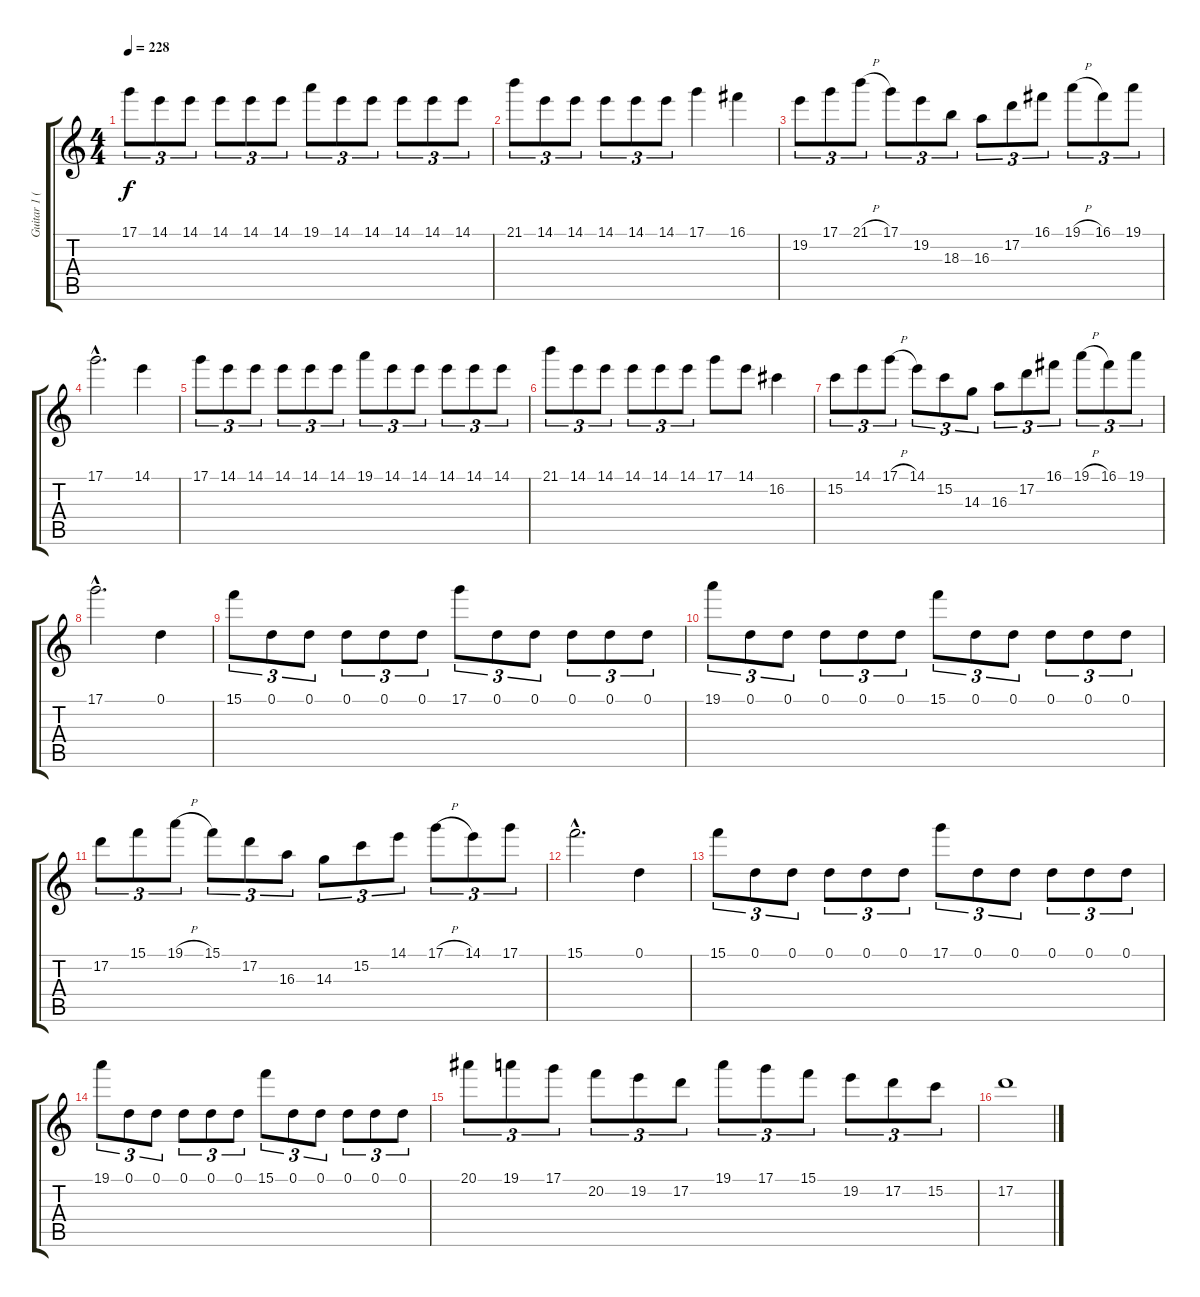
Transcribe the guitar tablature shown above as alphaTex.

\track ("Guitar 1 (Alexi)" "Guitar 1 (") {instrument overdrivenguitar}
\staff {score tabs}
\tuning (D4 A3 F3 C3 G2 D2) {hide}
\ts (4 4)
\tempo 228
\clef g2
\ks c
17.1.8{tu (3 2) dy f} 14.1.8{tu (3 2)} 14.1.8{tu (3 2)} 14.1.8{tu (3 2)} 14.1.8{tu (3 2)} 14.1.8{tu (3 2)} 19.1.8{tu (3 2)} 14.1.8{tu (3 2)} 14.1.8{tu (3 2)} 14.1.8{tu (3 2)} 14.1.8{tu (3 2)} 14.1.8{tu (3 2)} |
21.1.8{tu (3 2)} 14.1.8{tu (3 2)} 14.1.8{tu (3 2)} 14.1.8{tu (3 2)} 14.1.8{tu (3 2)} 14.1.8{tu (3 2)} 17.1.4 16.1.4 |
19.2.8{tu (3 2)} 17.1.8{tu (3 2)} 21.1{h}.8{tu (3 2)} 17.1.8{tu (3 2)} 19.2.8{tu (3 2)} 18.3.8{tu (3 2)} 16.3.8{tu (3 2)} 17.2.8{tu (3 2)} 16.1.8{tu (3 2)} 19.1{h}.8{tu (3 2)} 16.1.8{tu (3 2)} 19.1.8{tu (3 2)} |
17.1{hac}.2{d} 14.1.4 |
17.1.8{tu (3 2)} 14.1.8{tu (3 2)} 14.1.8{tu (3 2)} 14.1.8{tu (3 2)} 14.1.8{tu (3 2)} 14.1.8{tu (3 2)} 19.1.8{tu (3 2)} 14.1.8{tu (3 2)} 14.1.8{tu (3 2)} 14.1.8{tu (3 2)} 14.1.8{tu (3 2)} 14.1.8{tu (3 2)} |
21.1.8{tu (3 2)} 14.1.8{tu (3 2)} 14.1.8{tu (3 2)} 14.1.8{tu (3 2)} 14.1.8{tu (3 2)} 14.1.8{tu (3 2)} 17.1.8 14.1.8 16.2.4 |
15.2.8{tu (3 2)} 14.1.8{tu (3 2)} 17.1{h}.8{tu (3 2)} 14.1.8{tu (3 2)} 15.2.8{tu (3 2)} 14.3.8{tu (3 2)} 16.3.8{tu (3 2)} 17.2.8{tu (3 2)} 16.1.8{tu (3 2)} 19.1{h}.8{tu (3 2)} 16.1.8{tu (3 2)} 19.1.8{tu (3 2)} |
17.1{hac}.2{d} 0.1.4 |
15.1.8{tu (3 2)} 0.1.8{tu (3 2)} 0.1.8{tu (3 2)} 0.1.8{tu (3 2)} 0.1.8{tu (3 2)} 0.1.8{tu (3 2)} 17.1.8{tu (3 2)} 0.1.8{tu (3 2)} 0.1.8{tu (3 2)} 0.1.8{tu (3 2)} 0.1.8{tu (3 2)} 0.1.8{tu (3 2)} |
19.1.8{tu (3 2)} 0.1.8{tu (3 2)} 0.1.8{tu (3 2)} 0.1.8{tu (3 2)} 0.1.8{tu (3 2)} 0.1.8{tu (3 2)} 15.1.8{tu (3 2)} 0.1.8{tu (3 2)} 0.1.8{tu (3 2)} 0.1.8{tu (3 2)} 0.1.8{tu (3 2)} 0.1.8{tu (3 2)} |
17.2.8{tu (3 2)} 15.1.8{tu (3 2)} 19.1{h}.8{tu (3 2)} 15.1.8{tu (3 2)} 17.2.8{tu (3 2)} 16.3.8{tu (3 2)} 14.3.8{tu (3 2)} 15.2.8{tu (3 2)} 14.1.8{tu (3 2)} 17.1{h}.8{tu (3 2)} 14.1.8{tu (3 2)} 17.1.8{tu (3 2)} |
15.1{hac}.2{d} 0.1.4 |
15.1.8{tu (3 2)} 0.1.8{tu (3 2)} 0.1.8{tu (3 2)} 0.1.8{tu (3 2)} 0.1.8{tu (3 2)} 0.1.8{tu (3 2)} 17.1.8{tu (3 2)} 0.1.8{tu (3 2)} 0.1.8{tu (3 2)} 0.1.8{tu (3 2)} 0.1.8{tu (3 2)} 0.1.8{tu (3 2)} |
19.1.8{tu (3 2)} 0.1.8{tu (3 2)} 0.1.8{tu (3 2)} 0.1.8{tu (3 2)} 0.1.8{tu (3 2)} 0.1.8{tu (3 2)} 15.1.8{tu (3 2)} 0.1.8{tu (3 2)} 0.1.8{tu (3 2)} 0.1.8{tu (3 2)} 0.1.8{tu (3 2)} 0.1.8{tu (3 2)} |
20.1.8{tu (3 2)} 19.1.8{tu (3 2)} 17.1.8{tu (3 2)} 20.2.8{tu (3 2)} 19.2.8{tu (3 2)} 17.2.8{tu (3 2)} 19.1.8{tu (3 2)} 17.1.8{tu (3 2)} 15.1.8{tu (3 2)} 19.2.8{tu (3 2)} 17.2.8{tu (3 2)} 15.2.8{tu (3 2)} |
17.2.1
